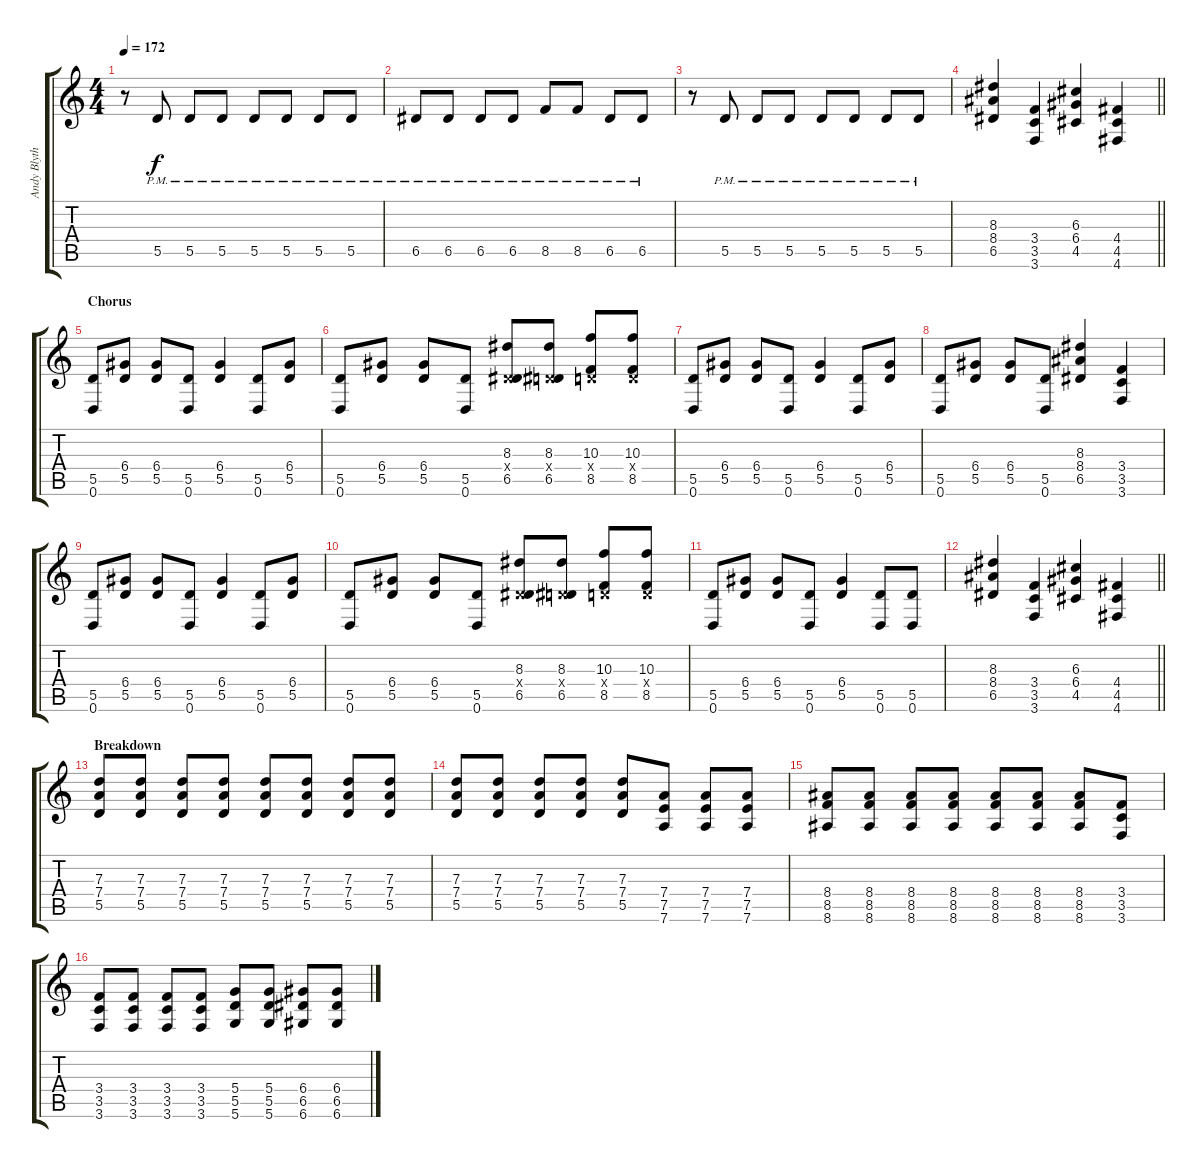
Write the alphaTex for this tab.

\track ("Andy Blyth" "Andy Blyth") {instrument distortionguitar}
\staff {score tabs}
\tuning (E4 B3 G3 D3 A2 D2) {hide}
\ts (4 4)
\tempo 172
\clef g2
\ks c
r.8{dy f} 5.5{pm}.8 5.5{pm}.8 5.5{pm}.8 5.5{pm}.8 5.5{pm}.8 5.5{pm}.8 5.5{pm}.8 |
6.5{pm}.8 6.5{pm}.8 6.5{pm}.8 6.5{pm}.8 8.5{pm}.8 8.5{pm}.8 6.5{pm}.8 6.5{pm}.8 |
r.8 5.5{pm}.8 5.5{pm}.8 5.5{pm}.8 5.5{pm}.8 5.5{pm}.8 5.5{pm}.8 5.5{pm}.8 |
\barLineRight lightlight
(8.3 8.4 6.5).4 (3.4 3.5 3.6).4 (6.3 6.4 4.5).4 (4.4 4.5 4.6).4 |
\section ("" "Chorus")
(5.5 0.6).8 (6.4 5.5).8 (6.4 5.5).8 (5.5 0.6).8 (6.4 5.5).4 (5.5 0.6).8 (6.4 5.5).8 |
(5.5 0.6).8 (6.4 5.5).8 (6.4 5.5).8 (5.5 0.6).8 (8.3 0.4{x} 6.5).8 (8.3 0.4{x} 6.5).8 (10.3 0.4{x} 8.5).8 (10.3 0.4{x} 8.5).8 |
(5.5 0.6).8 (6.4 5.5).8 (6.4 5.5).8 (5.5 0.6).8 (6.4 5.5).4 (5.5 0.6).8 (6.4 5.5).8 |
(5.5 0.6).8 (6.4 5.5).8 (6.4 5.5).8 (5.5 0.6).8 (8.3 8.4 6.5).4 (3.4 3.5 3.6).4 |
(5.5 0.6).8 (6.4 5.5).8 (6.4 5.5).8 (5.5 0.6).8 (6.4 5.5).4 (5.5 0.6).8 (6.4 5.5).8 |
(5.5 0.6).8 (6.4 5.5).8 (6.4 5.5).8 (5.5 0.6).8 (8.3 0.4{x} 6.5).8 (8.3 0.4{x} 6.5).8 (10.3 0.4{x} 8.5).8 (10.3 0.4{x} 8.5).8 |
(5.5 0.6).8 (6.4 5.5).8 (6.4 5.5).8 (5.5 0.6).8 (6.4 5.5).4 (5.5 0.6).8 (5.5 0.6).8 |
\barLineRight lightlight
(8.3 8.4 6.5).4 (3.4 3.5 3.6).4 (6.3 6.4 4.5).4 (4.4 4.5 4.6).4 |
\section ("" "Breakdown")
(7.3 7.4 5.5).8{volume 11 balance 11} (7.3 7.4 5.5).8 (7.3 7.4 5.5).8 (7.3 7.4 5.5).8 (7.3 7.4 5.5).8 (7.3 7.4 5.5).8 (7.3 7.4 5.5).8 (7.3 7.4 5.5).8 |
(7.3 7.4 5.5).8 (7.3 7.4 5.5).8 (7.3 7.4 5.5).8 (7.3 7.4 5.5).8 (7.3 7.4 5.5).8 (7.4 7.5 7.6).8 (7.4 7.5 7.6).8 (7.4 7.5 7.6).8 |
(8.4 8.5 8.6).8 (8.4 8.5 8.6).8 (8.4 8.5 8.6).8 (8.4 8.5 8.6).8 (8.4 8.5 8.6).8 (8.4 8.5 8.6).8 (8.4 8.5 8.6).8 (3.4 3.5 3.6).8 |
(3.4 3.5 3.6).8 (3.4 3.5 3.6).8 (3.4 3.5 3.6).8 (3.4 3.5 3.6).8 (5.4 5.5 5.6).8 (5.4 5.5 5.6).8 (6.4 6.5 6.6).8 (6.4 6.5 6.6).8
